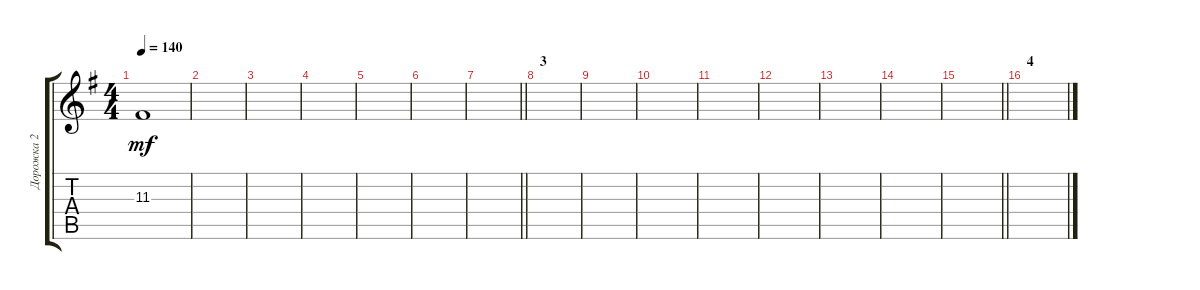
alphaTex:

\track ("Дорожка 2" "Дорожка 2") {instrument acousticgrandpiano}
\staff {score tabs}
\tuning (E4 B3 G3 D3 A2 E2) {hide}
\ts (4 4)
\tempo 140
\clef g2
\ks g
11.3{t}.1{dy mf} |
|
|
|
|
|
\barLineRight lightlight
|
\section ("" "3")
|
|
|
|
|
|
|
\barLineRight lightlight
|
\section ("" "4")
